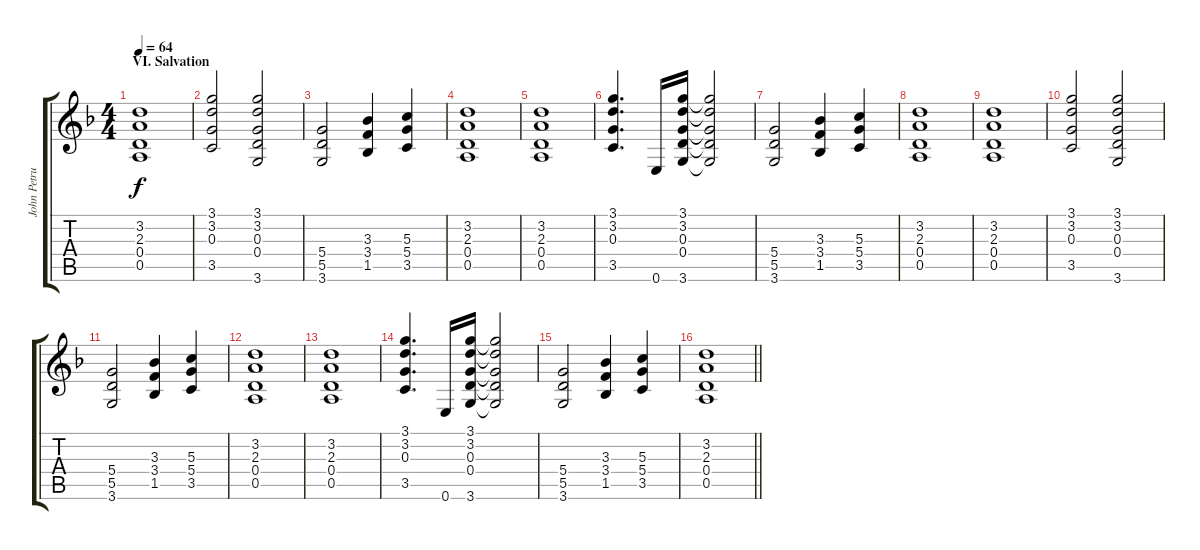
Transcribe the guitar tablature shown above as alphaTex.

\track ("John Petrucci - Guitar" "John Petru") {instrument distortionguitar}
\staff {score tabs}
\tuning (E4 B3 G3 D3 A2 E2) {hide}
\ts (4 4)
\section ("" "VI. Salvation")
\tempo 64
\clef g2
\ks dminor
(3.2 2.3 0.4 0.5).1{dy f} |
(3.1 3.2 0.3 3.5).2 (3.1 3.2 0.3 0.4 3.6).2 |
(5.4 5.5 3.6).2 (3.3 3.4 1.5).4 (5.3 5.4 3.5).4 |
(3.2 2.3 0.4 0.5).1 |
(3.2 2.3 0.4 0.5).1 |
(3.1 3.2 0.3 3.5).4{d} 0.6.16 (3.1 3.2 0.3 0.4 3.6).16 (3.1{t} 3.2{t} 0.3{t} 0.4{t} 3.6{t}).2 |
(5.4 5.5 3.6).2 (3.3 3.4 1.5).4 (5.3 5.4 3.5).4 |
(3.2 2.3 0.4 0.5).1 |
(3.2 2.3 0.4 0.5).1 |
(3.1 3.2 0.3 3.5).2 (3.1 3.2 0.3 0.4 3.6).2 |
(5.4 5.5 3.6).2 (3.3 3.4 1.5).4 (5.3 5.4 3.5).4 |
(3.2 2.3 0.4 0.5).1 |
(3.2 2.3 0.4 0.5).1 |
(3.1 3.2 0.3 3.5).4{d} 0.6.16 (3.1 3.2 0.3 0.4 3.6).16 (3.1{t} 3.2{t} 0.3{t} 0.4{t} 3.6{t}).2 |
(5.4 5.5 3.6).2 (3.3 3.4 1.5).4 (5.3 5.4 3.5).4 |
\barLineRight lightlight
(3.2 2.3 0.4 0.5).1
